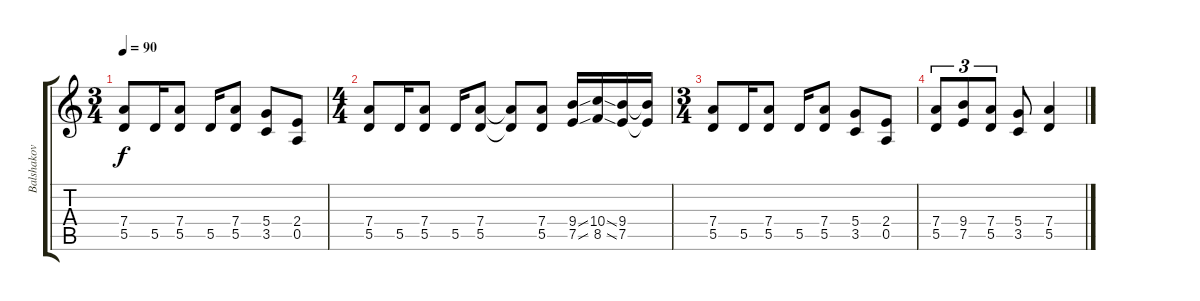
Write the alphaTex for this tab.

\track ("Balshakov" "Balshakov") {instrument distortionguitar}
\staff {score tabs}
\tuning (E4 B3 G3 D3 A2 E2) {hide}
\ts (3 4)
\tempo 90
\clef g2
\ks c
(7.4 5.5).8{dy f} 5.5.16 (7.4 5.5).8 5.5.16 (7.4 5.5).8 (5.4 3.5).8 (2.4 0.5).8 |
\ts (4 4)
(7.4 5.5).8 5.5.16 (7.4 5.5).8 5.5.16 (7.4 5.5).8 (7.4{t} 5.5{t}).8 (7.4 5.5).8 (9.4{ss} 7.5{ss}).16 (10.4{ss} 8.5{ss}).16 (9.4 7.5).16 (9.4{t} 7.5{t}).16 |
\ts (3 4)
(7.4 5.5).8 5.5.16 (7.4 5.5).8 5.5.16 (7.4 5.5).8 (5.4 3.5).8 (2.4 0.5).8 |
(7.4 5.5).8{tu (3 2)} (9.4 7.5).8{tu (3 2)} (7.4 5.5).8{tu (3 2)} (5.4 3.5).8 (7.4 5.5).4
